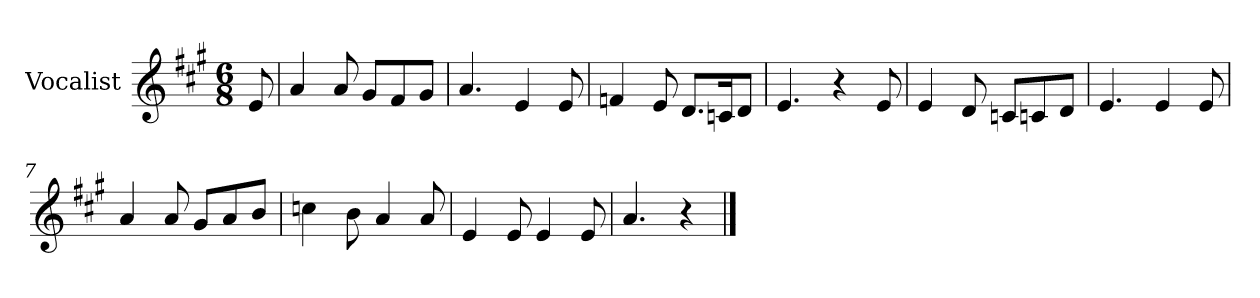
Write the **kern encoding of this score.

**kern
*part1
*staff1
*I"Vocalist
*k[f#c#g#]
*A:
*M6/8
=
8e
=1
4a
8a
8g#L
8f#
8g#J
=2
4.a
4e
8e
=3
4fn
8e
8.dL
16cnK
8dJ
=4
4.e
4r
8e
=5
4e
8d
8cnL
8cn
8dJ
=6
4.e
4e
8e
=7
4a
8a
8g#L
8a
8bJ
=8
4ccn
8b
4a
8a
=9
4e
8e
4e
8e
=10
4.a
4r
==
*-
